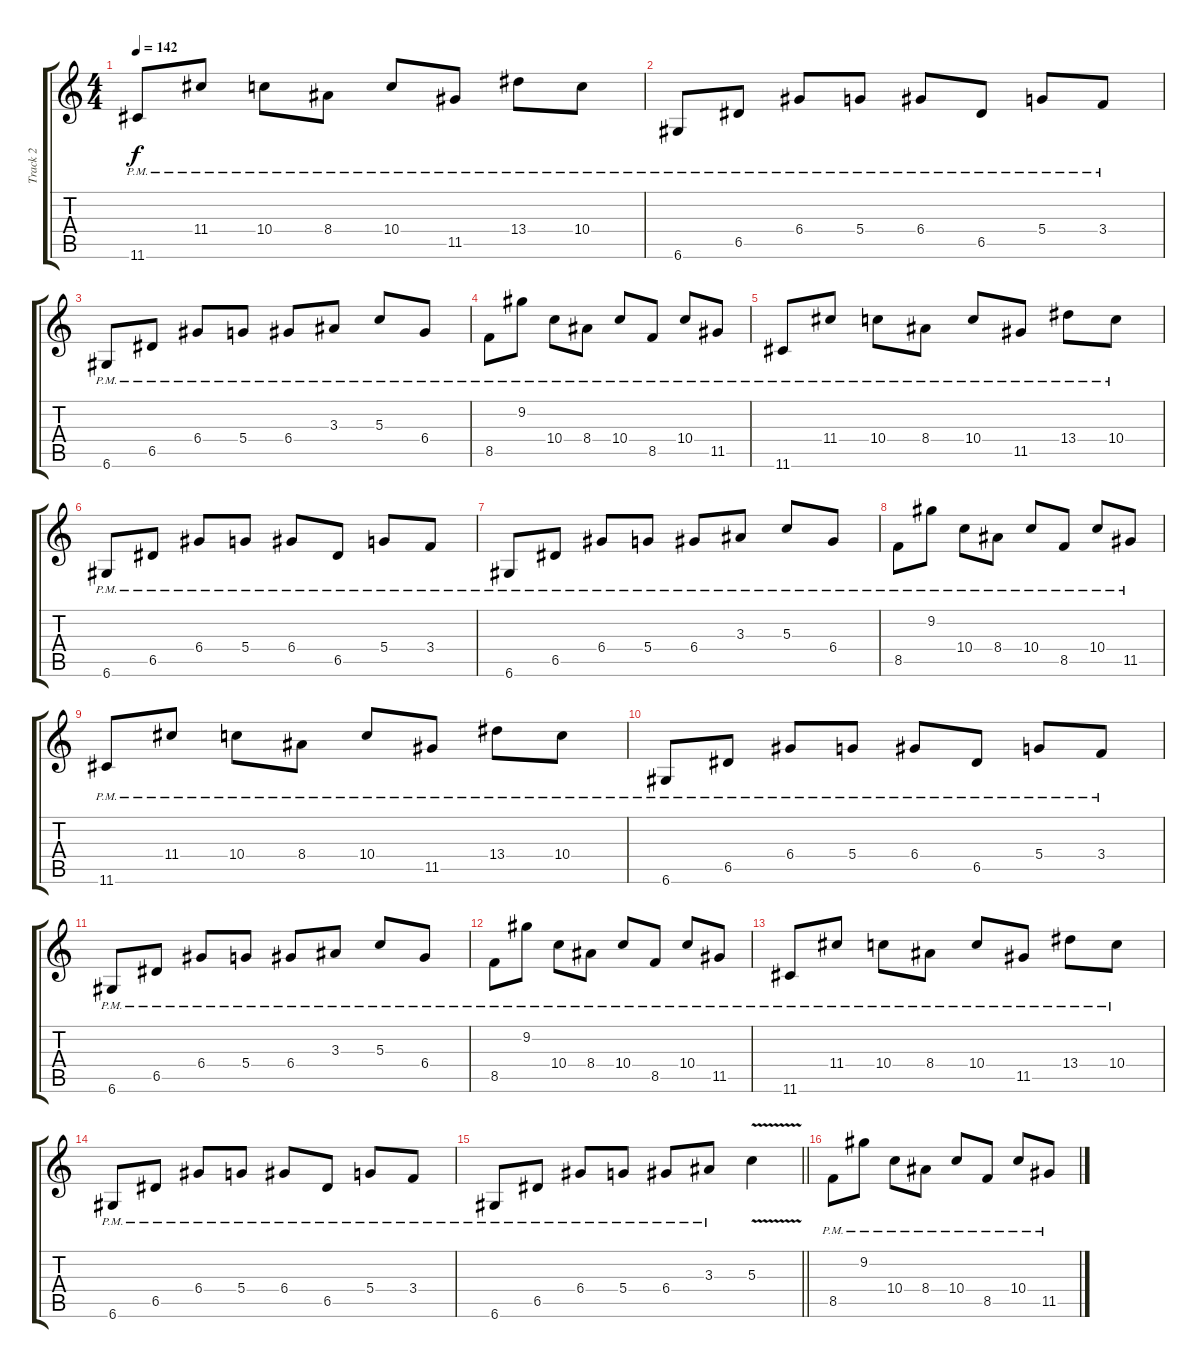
\track ("Track 2" "Track 2") {instrument overdrivenguitar}
\staff {score tabs}
\tuning (E4 B3 G3 D3 A2 D2) {hide}
\ts (4 4)
\tempo 142
\clef g2
\ks c
11.6{pm}.8{dy f} 11.4{pm}.8 10.4{pm}.8 8.4{pm}.8 10.4{pm}.8 11.5{pm}.8 13.4{pm}.8 10.4{pm}.8 |
6.6{pm}.8 6.5{pm}.8 6.4{pm}.8 5.4{pm}.8 6.4{pm}.8 6.5{pm}.8 5.4{pm}.8 3.4{pm}.8 |
6.6{pm}.8 6.5{pm}.8 6.4{pm}.8 5.4{pm}.8 6.4{pm}.8 3.3{pm}.8 5.3{pm}.8 6.4{pm}.8 |
8.5{pm}.8{instrument distortionguitar} 9.2{pm}.8 10.4{pm}.8 8.4{pm}.8 10.4{pm}.8 8.5{pm}.8 10.4{pm}.8 11.5{pm}.8 |
11.6{pm}.8 11.4{pm}.8 10.4{pm}.8 8.4{pm}.8 10.4{pm}.8 11.5{pm}.8 13.4{pm}.8 10.4{pm}.8 |
6.6{pm}.8 6.5{pm}.8 6.4{pm}.8 5.4{pm}.8 6.4{pm}.8 6.5{pm}.8 5.4{pm}.8 3.4{pm}.8 |
6.6{pm}.8 6.5{pm}.8 6.4{pm}.8 5.4{pm}.8 6.4{pm}.8 3.3{pm}.8 5.3{pm}.8 6.4{pm}.8 |
8.5{pm}.8{instrument distortionguitar} 9.2{pm}.8 10.4{pm}.8 8.4{pm}.8 10.4{pm}.8 8.5{pm}.8 10.4{pm}.8 11.5{pm}.8 |
11.6{pm}.8 11.4{pm}.8 10.4{pm}.8 8.4{pm}.8 10.4{pm}.8 11.5{pm}.8 13.4{pm}.8 10.4{pm}.8 |
6.6{pm}.8 6.5{pm}.8 6.4{pm}.8 5.4{pm}.8 6.4{pm}.8 6.5{pm}.8 5.4{pm}.8 3.4{pm}.8 |
6.6{pm}.8 6.5{pm}.8 6.4{pm}.8 5.4{pm}.8 6.4{pm}.8 3.3{pm}.8 5.3{pm}.8 6.4{pm}.8 |
8.5{pm}.8{instrument distortionguitar} 9.2{pm}.8 10.4{pm}.8 8.4{pm}.8 10.4{pm}.8 8.5{pm}.8 10.4{pm}.8 11.5{pm}.8 |
11.6{pm}.8 11.4{pm}.8 10.4{pm}.8 8.4{pm}.8 10.4{pm}.8 11.5{pm}.8 13.4{pm}.8 10.4{pm}.8 |
6.6{pm}.8 6.5{pm}.8 6.4{pm}.8 5.4{pm}.8 6.4{pm}.8 6.5{pm}.8 5.4{pm}.8 3.4{pm}.8 |
\barLineRight lightlight
6.6{pm}.8 6.5{pm}.8 6.4{pm}.8 5.4{pm}.8 6.4{pm}.8 3.3{pm}.8 5.3{v}.4 |
8.5{pm}.8{instrument distortionguitar} 9.2{pm}.8 10.4{pm}.8 8.4{pm}.8 10.4{pm}.8 8.5{pm}.8 10.4{pm}.8 11.5{pm}.8
